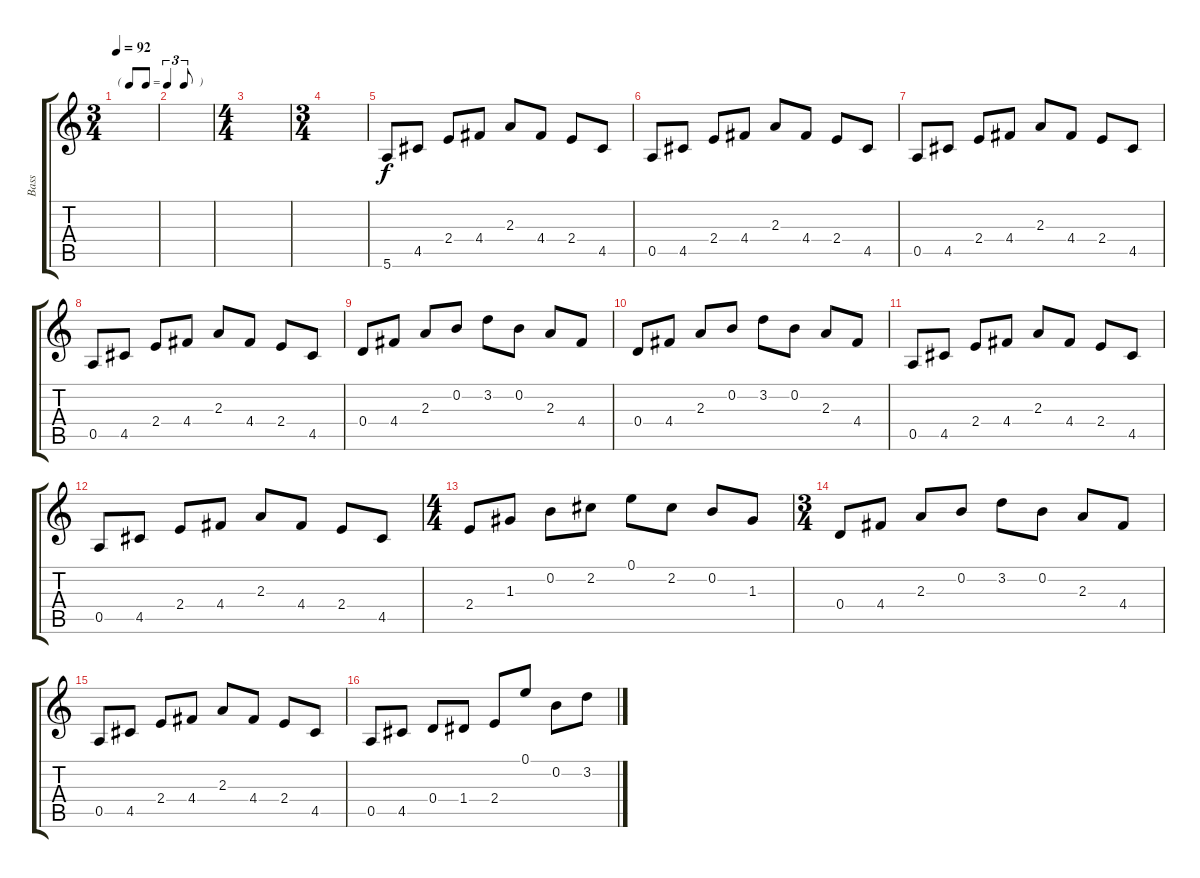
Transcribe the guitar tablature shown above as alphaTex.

\track ("Bass" "Bass") {instrument electricbassfinger}
\staff {score tabs}
\tuning (E4 B3 G3 D3 A2 E2) {hide}
\ts (3 4)
\tf triplet8th
\tempo 92
\clef g2
\ks c
|
|
\ts (4 4)
|
\ts (3 4)
|
5.6.8 4.5.8 2.4.8 4.4.8 2.3.8 4.4.8 2.4.8 4.5.8 |
0.5.8 4.5.8 2.4.8 4.4.8 2.3.8 4.4.8 2.4.8 4.5.8 |
0.5.8 4.5.8 2.4.8 4.4.8 2.3.8 4.4.8 2.4.8 4.5.8 |
0.5.8 4.5.8 2.4.8 4.4.8 2.3.8 4.4.8 2.4.8 4.5.8 |
0.4.8 4.4.8 2.3.8 0.2.8 3.2.8 0.2.8 2.3.8 4.4.8 |
0.4.8 4.4.8 2.3.8 0.2.8 3.2.8 0.2.8 2.3.8 4.4.8 |
0.5.8 4.5.8 2.4.8 4.4.8 2.3.8 4.4.8 2.4.8 4.5.8 |
0.5.8 4.5.8 2.4.8 4.4.8 2.3.8 4.4.8 2.4.8 4.5.8 |
\ts (4 4)
2.4.8 1.3.8 0.2.8 2.2.8 0.1.8 2.2.8 0.2.8 1.3.8 |
\ts (3 4)
0.4.8 4.4.8 2.3.8 0.2.8 3.2.8 0.2.8 2.3.8 4.4.8 |
0.5.8 4.5.8 2.4.8 4.4.8 2.3.8 4.4.8 2.4.8 4.5.8 |
0.5.8 4.5.8 0.4.8 1.4.8 2.4.8 0.1.8 0.2.8 3.2.8
